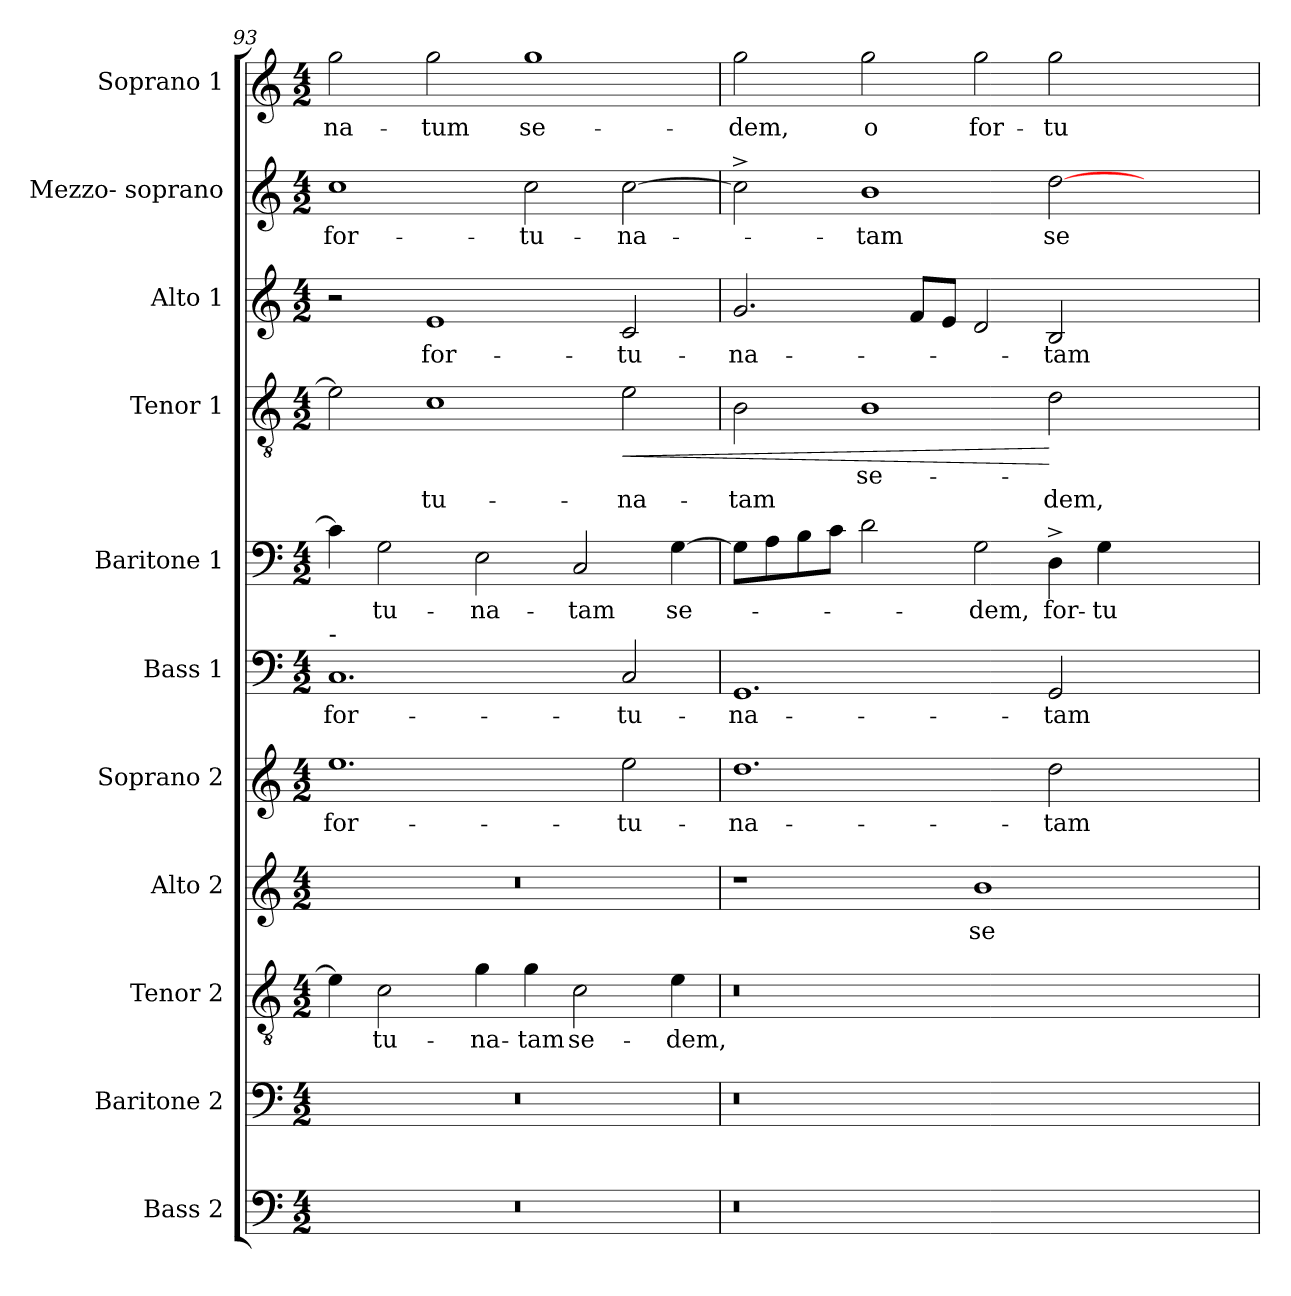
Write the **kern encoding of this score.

**kern	**kern	**kern	**text	**kern	**text	**kern	**text	**kern	**text	**kern	**text	**kern	**text	**text	**dynam	**kern	**text	**kern	**text	**kern	**text
*part11	*part10	*part9	*part9	*part8	*part8	*part7	*part7	*part6	*part6	*part5	*part5	*part4	*part4	*part4	*part4	*part3	*part3	*part2	*part2	*part1	*part1
*staff11	*staff10	*staff9	*staff9	*staff8	*staff8	*staff7	*staff7	*staff6	*staff6	*staff5	*staff5	*staff4	*staff4	*staff4	*staff4	*staff3	*staff3	*staff2	*staff2	*staff1	*staff1
*I"Bass 2	*I"Baritone 2	*I"Tenor 2	*	*I"Alto 2	*	*I"Soprano 2	*	*I"Bass 1	*	*I"Baritone 1	*	*I"Tenor 1	*	*	*	*I"Alto 1	*	*I"Mezzo-  soprano	*	*I"Soprano 1	*
*I'B2	*I'Bar. 2	*I'T2	*	*I'A2	*	*I'S2	*	*I'B1	*	*I'Bar. 1	*	*I'T1	*	*	*	*I'A1	*	*I'M.	*	*I'S1	*
!!LO:PB:g=z
*clefF4	*clefF4	*clefGv2	*	*clefG2	*	*clefG2	*	*clefF4	*	*clefF4	*	*clefGv2	*	*	*	*clefG2	*	*clefG2	*	*clefG2	*
*M4/2	*M4/2	*M4/2	*	*M4/2	*	*M4/2	*	*M4/2	*	*M4/2	*	*M4/2	*	*	*	*M4/2	*	*M4/2	*	*M4/2	*
=93	=93	=93	=93	=93	=93	=93	=93	=93	=93	=93	=93	=93	=93	=93	=93	=93	=93	=93	=93	=93	=93
!	!	!	!	!	!	!	!	!LO:TX:a:t=-	!	!	!	!	!	!	!	!	!	!	!	!	!
!	!	!	!	!	!	!	!LO:LY:b:cj	!	!LO:LY:b:cj	!	!	!	!	!	!	!	!	!	!LO:LY:b:cj	!	!LO:LY:b:cj
0r	0r	4e\]	.	0r	.	1.ee	for-	1.C	for-	4c\]	.	2e\]	.	.	.	2r	.	1cc	for-	2gg\	-na-
!	!	!	!LO:LY:b:cj	!	!	!	!	!	!	!	!LO:LY:b:cj	!	!	!	!	!	!	!	!	!	!
.	.	2c\	tu-	.	.	.	.	.	.	2G\	tu-	.	.	.	.	.	.	.	.	.	.
!	!	!	!	!	!	!	!	!	!	!	!	!	!	!LO:LY:b:cj	!	!	!LO:LY:b:cj	!	!	!	!LO:LY:b:cj
.	.	.	.	.	.	.	.	.	.	.	.	1c	.	-tu-	.	1e	for-	.	.	2gg\	-tum
!	!	!	!LO:LY:b:cj	!	!	!	!	!	!	!	!LO:LY:b:cj	!	!	!	!	!	!	!	!	!	!
.	.	4g\	-na-	.	.	.	.	.	.	2E\	-na-	.	.	.	.	.	.	.	.	.	.
!	!	!	!LO:LY:b:cj	!	!	!	!	!	!	!	!	!	!	!	!	!	!	!	!LO:LY:b:cj	!	!LO:LY:b:cj
.	.	4g\	-tam	.	.	.	.	.	.	.	.	.	.	.	.	.	.	2cc\	-tu-	1gg	se-
!	!	!	!LO:LY:b:cj	!	!	!	!	!	!	!	!LO:LY:b:cj	!	!	!	!	!	!	!	!	!	!
.	.	2c\	se-	.	.	.	.	.	.	2C/	-tam	.	.	.	.	.	.	.	.	.	.
!	!	!	!	!	!	!	!LO:LY:b:cj	!	!LO:LY:b:cj	!	!	!	!	!LO:LY:b:cj	!LO:HP:b	!	!LO:LY:b:cj	!	!LO:LY:b:cj	!	!
.	.	.	.	.	.	2ee\	-tu-	2C/	-tu-	.	.	2e\	.	-na-	<	2c/	-tu-	[>2cc\	-na-	.	.
!	!	!	!LO:LY:b:cj	!	!	!	!	!	!	!	!LO:LY:b:cj	!	!	!	!	!	!	!	!	!	!
.	.	4e\	-dem,	.	.	.	.	.	.	[>4G\	se-	.	.	.	.	.	.	.	.	.	.
=94	=94	=94	=94	=94	=94	=94	=94	=94	=94	=94	=94	=94	=94	=94	=94	=94	=94	=94	=94	=94	=94
!	!	!	!	!	!	!	!LO:LY:b:cj	!	!LO:LY:b:cj	!	!	!	!	!LO:LY:b:cj	!	!	!LO:LY:b:cj	!	!	!	!LO:LY:b:cj
0r	0r	0r	.	1r	.	1.dd	-na-	1.GG	-na-	8G\L]	.	2B\	.	-tam	.	2.g/	-na-	2cc^<\]	.	2gg\	-dem,
.	.	.	.	.	.	.	.	.	.	8A\	.	.	.	.	.	.	.	.	.	.	.
.	.	.	.	.	.	.	.	.	.	8B\	.	.	.	.	.	.	.	.	.	.	.
.	.	.	.	.	.	.	.	.	.	8c\J	.	.	.	.	.	.	.	.	.	.	.
!	!	!	!	!	!	!	!	!	!	!	!	!	!LO:LY:b:cj	!	!	!	!	!	!LO:LY:b:cj	!	!LO:LY:b:cj
.	.	.	.	.	.	.	.	.	.	2d\	.	1B	se-	.	.	.	.	1b	-tam	2gg\	o
.	.	.	.	.	.	.	.	.	.	.	.	.	.	.	.	8f/L	.	.	.	.	.
.	.	.	.	.	.	.	.	.	.	.	.	.	.	.	.	8e/J	.	.	.	.	.
!	!	!	!	!LO:N:vis=1	!LO:LY:b:cj	!	!	!	!	!	!LO:LY:b:cj	!	!	!	!	!	!	!	!	!	!LO:LY:b:cj
.	.	.	.	0b	se-	.	.	.	.	2G\	-dem,	.	.	.	.	2d/	.	.	.	2gg\	for-
!	!	!	!	!	!	!	!LO:LY:b:cj	!	!LO:LY:b:cj	!	!LO:LY:b	!	!	!LO:LY:b:cj	!	!	!LO:LY:b:cj	!	!LO:LY:b:cj	!	!LO:LY:b:cj
.	.	.	.	.	.	2dd\	-tam	2GG/	-tam	4D^<\	for-	2d\	.	-dem,	[	2B/	-tam	[>2dd\	se-	2gg\	-tu-
!	!	!	!	!	!	!	!	!	!	!	!LO:LY:b:rj	!	!	!	!	!	!	!	!	!	!
.	.	.	.	.	.	.	.	.	.	4G\	-tu-	.	.	.	.	.	.	.	.	.	.
1ryy	1ryy	1ryy	.	.	.	1ryy	.	1ryy	.	1ryy	.	1ryy	.	.	.	1ryy	.	1ryy	.	1ryy	.
=	=	=	=	=	=	=	=	=	=	=	=	=	=	=	=	=	=	=	=	=	=
*-	*-	*-	*-	*-	*-	*-	*-	*-	*-	*-	*-	*-	*-	*-	*-	*-	*-	*-	*-	*-	*-
